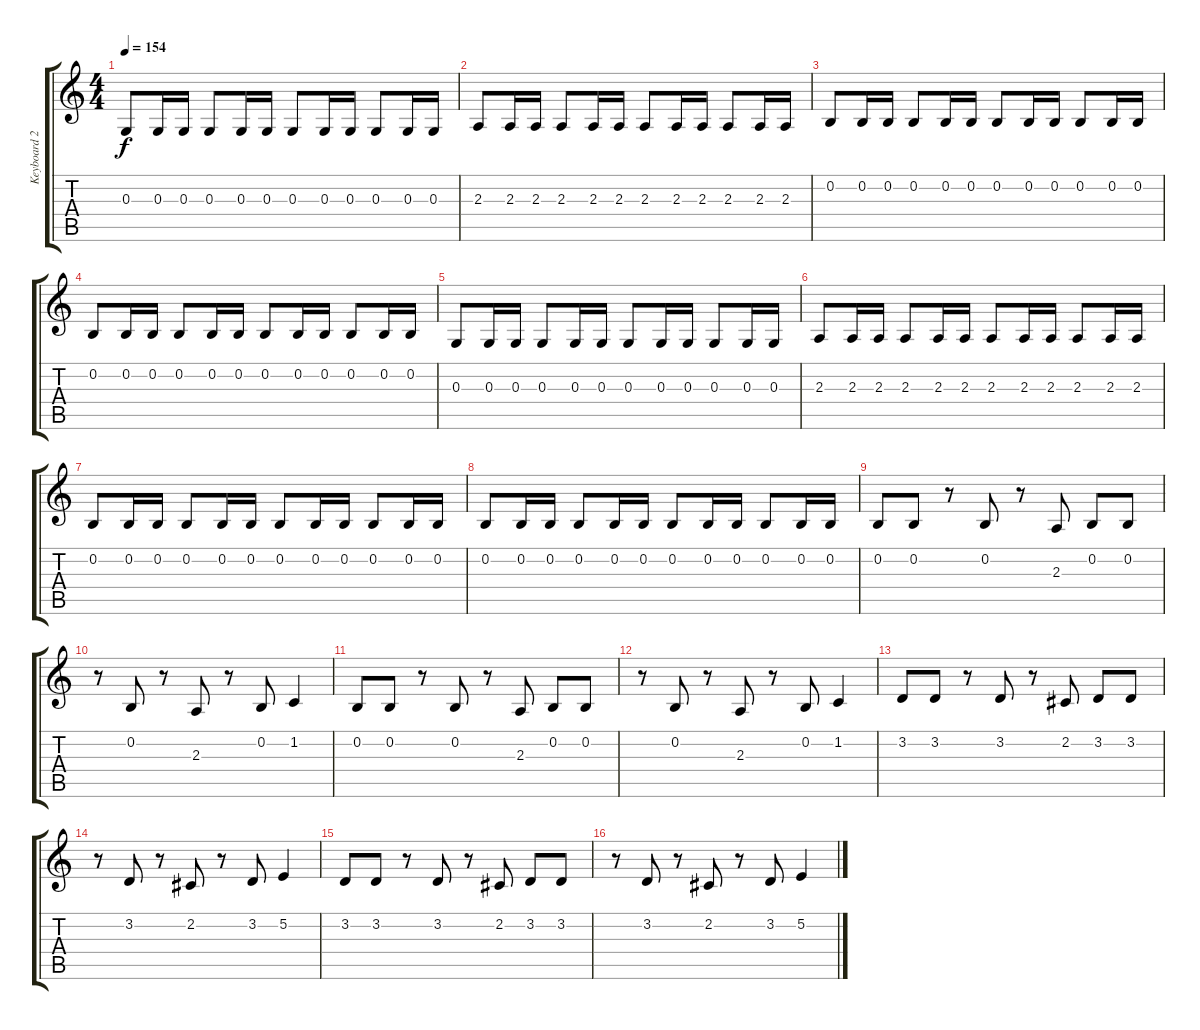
\track ("Keyboard 2" "Keyboard 2") {instrument lead2sawtooth}
\staff {score tabs}
\tuning (E4 B3 G3 D3 A2 E2) {hide}
\ts (4 4)
\section ("" "")
\tempo 154
\clef g2
\ks c
0.3.8{dy f} 0.3.16 0.3.16 0.3.8 0.3.16 0.3.16 0.3.8 0.3.16 0.3.16 0.3.8 0.3.16 0.3.16 |
2.3.8 2.3.16 2.3.16 2.3.8 2.3.16 2.3.16 2.3.8 2.3.16 2.3.16 2.3.8 2.3.16 2.3.16 |
0.2.8 0.2.16 0.2.16 0.2.8 0.2.16 0.2.16 0.2.8 0.2.16 0.2.16 0.2.8 0.2.16 0.2.16 |
0.2.8 0.2.16 0.2.16 0.2.8 0.2.16 0.2.16 0.2.8 0.2.16 0.2.16 0.2.8 0.2.16 0.2.16 |
0.3.8 0.3.16 0.3.16 0.3.8 0.3.16 0.3.16 0.3.8 0.3.16 0.3.16 0.3.8 0.3.16 0.3.16 |
2.3.8 2.3.16 2.3.16 2.3.8 2.3.16 2.3.16 2.3.8 2.3.16 2.3.16 2.3.8 2.3.16 2.3.16 |
0.2.8 0.2.16 0.2.16 0.2.8 0.2.16 0.2.16 0.2.8 0.2.16 0.2.16 0.2.8 0.2.16 0.2.16 |
0.2.8 0.2.16 0.2.16 0.2.8 0.2.16 0.2.16 0.2.8 0.2.16 0.2.16 0.2.8 0.2.16 0.2.16 |
\section ("" "")
0.2.8 0.2.8 r.8 0.2.8 r.8 2.3.8 0.2.8 0.2.8 |
r.8 0.2.8 r.8 2.3.8 r.8 0.2.8 1.2.4 |
0.2.8 0.2.8 r.8 0.2.8 r.8 2.3.8 0.2.8 0.2.8 |
r.8 0.2.8 r.8 2.3.8 r.8 0.2.8 1.2.4 |
3.2.8 3.2.8 r.8 3.2.8 r.8 2.2.8 3.2.8 3.2.8 |
r.8 3.2.8 r.8 2.2.8 r.8 3.2.8 5.2.4 |
3.2.8 3.2.8 r.8 3.2.8 r.8 2.2.8 3.2.8 3.2.8 |
r.8 3.2.8 r.8 2.2.8 r.8 3.2.8 5.2.4
